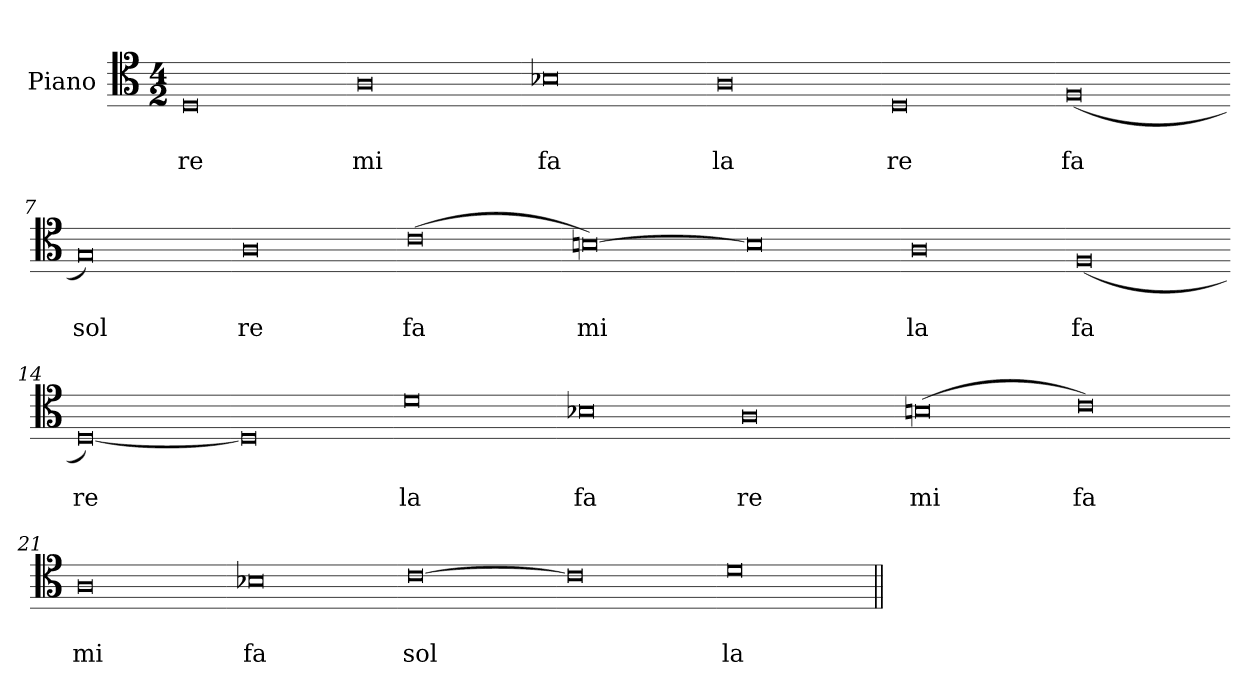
**kern	**text	**text
*part1	*part1	*part1
*staff1	*staff1	*staff1
*I"Piano	*	*
*I'Pno.	*	*
*clefC4	*	*
*k[]	*	*
*M4/2	*	*
=1	=1	=1
!	!	!LO:LY:b
0D	.	re
=2-	=2-	=2-
!	!	!LO:LY:b
0A	.	mi
=3-	=3-	=3-
!	!	!LO:LY:b
0B-X	.	fa
=4-	=4-	=4-
!	!	!LO:LY:b
0A	.	la
=5-	=5-	=5-
!	!	!LO:LY:b
0D	.	re
=6-	=6-	=6-
!	!	!LO:LY:b
(0F	.	fa
=7-	=7-	=7-
!	!	!LO:LY:b
0G)	.	sol
=8-	=8-	=8-
!	!	!LO:LY:b
0A	.	re
=9-	=9-	=9-
!	!	!LO:LY:b
(0c	.	fa
=10-	=10-	=10-
!	!	!LO:LY:b
[0B\)	.	mi
!!LO:LB:g=z
=11-	=11-	=11-
0B]	.	.
=12-	=12-	=12-
!	!	!LO:LY:b
0A	.	la
=13-	=13-	=13-
!	!	!LO:LY:b
(0F	.	fa
=14-	=14-	=14-
!	!	!LO:LY:b
[0D/)	.	re
=15-	=15-	=15-
0D]	.	.
=16-	=16-	=16-
!	!	!LO:LY:b
0d	.	la
=17-	=17-	=17-
!	!	!LO:LY:b
0B-X	.	fa
=18-	=18-	=18-
!	!	!LO:LY:b
0A	.	re
=19-	=19-	=19-
!	!	!LO:LY:b
(0Bn	.	mi
=20-	=20-	=20-
!	!	!LO:LY:b
0c)	.	fa
=21-	=21-	=21-
!	!	!LO:LY:b
0A	.	mi
!!LO:LB:g=z
=22-	=22-	=22-
!	!	!LO:LY:b
0B-X	.	fa
=23-	=23-	=23-
!	!	!LO:LY:b
[0c\	.	sol
=24-	=24-	=24-
0c]	.	.
=25-	=25-	=25-
!	!	!LO:LY:b
0d	.	la
=||	=||	=||
*-	*-	*-
